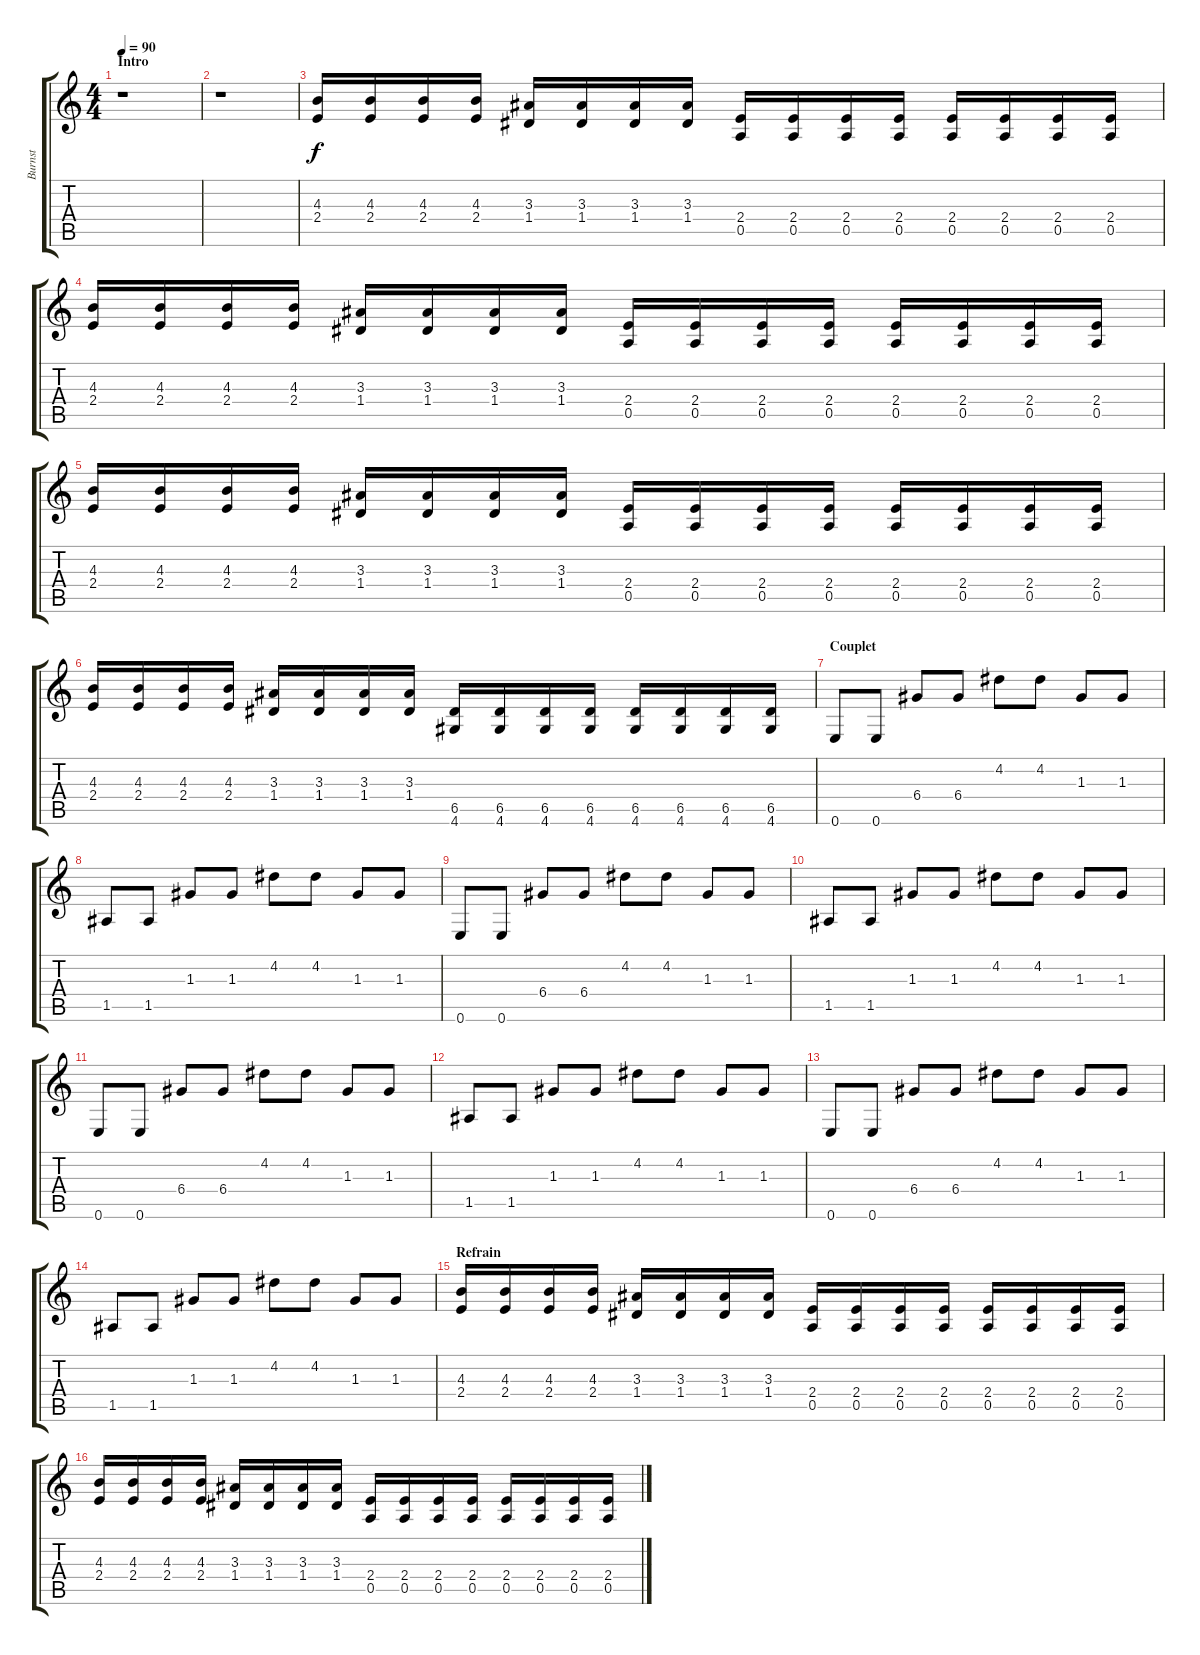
\track ("Burnst" "Burnst") {instrument electricguitarclean}
\staff {score tabs}
\tuning (E4 B3 G3 D3 A2 E2) {hide}
\ts (4 4)
\section ("" "Intro")
\tempo 90
\clef g2
\ks c
r.1{dy f instrument electricguitarclean} |
r.1 |
(4.3 2.4).16 (4.3 2.4).16 (4.3 2.4).16 (4.3 2.4).16 (3.3 1.4).16 (3.3 1.4).16 (3.3 1.4).16 (3.3 1.4).16 (2.4 0.5).16 (2.4 0.5).16 (2.4 0.5).16 (2.4 0.5).16 (2.4 0.5).16 (2.4 0.5).16 (2.4 0.5).16 (2.4 0.5).16 |
(4.3 2.4).16 (4.3 2.4).16 (4.3 2.4).16 (4.3 2.4).16 (3.3 1.4).16 (3.3 1.4).16 (3.3 1.4).16 (3.3 1.4).16 (2.4 0.5).16 (2.4 0.5).16 (2.4 0.5).16 (2.4 0.5).16 (2.4 0.5).16 (2.4 0.5).16 (2.4 0.5).16 (2.4 0.5).16 |
(4.3 2.4).16 (4.3 2.4).16 (4.3 2.4).16 (4.3 2.4).16 (3.3 1.4).16 (3.3 1.4).16 (3.3 1.4).16 (3.3 1.4).16 (2.4 0.5).16 (2.4 0.5).16 (2.4 0.5).16 (2.4 0.5).16 (2.4 0.5).16 (2.4 0.5).16 (2.4 0.5).16 (2.4 0.5).16 |
(4.3 2.4).16 (4.3 2.4).16 (4.3 2.4).16 (4.3 2.4).16 (3.3 1.4).16 (3.3 1.4).16 (3.3 1.4).16 (3.3 1.4).16 (6.5 4.6).16 (6.5 4.6).16 (6.5 4.6).16 (6.5 4.6).16 (6.5 4.6).16 (6.5 4.6).16 (6.5 4.6).16 (6.5 4.6).16 |
\section ("" "Couplet")
0.6.8 0.6.8 6.4.8 6.4.8 4.2.8 4.2.8 1.3.8 1.3.8 |
1.5.8 1.5.8 1.3.8 1.3.8 4.2.8 4.2.8 1.3.8 1.3.8 |
0.6.8 0.6.8 6.4.8 6.4.8 4.2.8 4.2.8 1.3.8 1.3.8 |
1.5.8 1.5.8 1.3.8 1.3.8 4.2.8 4.2.8 1.3.8 1.3.8 |
0.6.8 0.6.8 6.4.8 6.4.8 4.2.8 4.2.8 1.3.8 1.3.8 |
1.5.8 1.5.8 1.3.8 1.3.8 4.2.8 4.2.8 1.3.8 1.3.8 |
0.6.8 0.6.8 6.4.8 6.4.8 4.2.8 4.2.8 1.3.8 1.3.8 |
1.5.8 1.5.8 1.3.8 1.3.8 4.2.8 4.2.8 1.3.8 1.3.8 |
\section ("" "Refrain")
(4.3 2.4).16 (4.3 2.4).16 (4.3 2.4).16 (4.3 2.4).16 (3.3 1.4).16 (3.3 1.4).16 (3.3 1.4).16 (3.3 1.4).16 (2.4 0.5).16 (2.4 0.5).16 (2.4 0.5).16 (2.4 0.5).16 (2.4 0.5).16 (2.4 0.5).16 (2.4 0.5).16 (2.4 0.5).16 |
(4.3 2.4).16 (4.3 2.4).16 (4.3 2.4).16 (4.3 2.4).16 (3.3 1.4).16 (3.3 1.4).16 (3.3 1.4).16 (3.3 1.4).16 (2.4 0.5).16 (2.4 0.5).16 (2.4 0.5).16 (2.4 0.5).16 (2.4 0.5).16 (2.4 0.5).16 (2.4 0.5).16 (2.4 0.5).16
